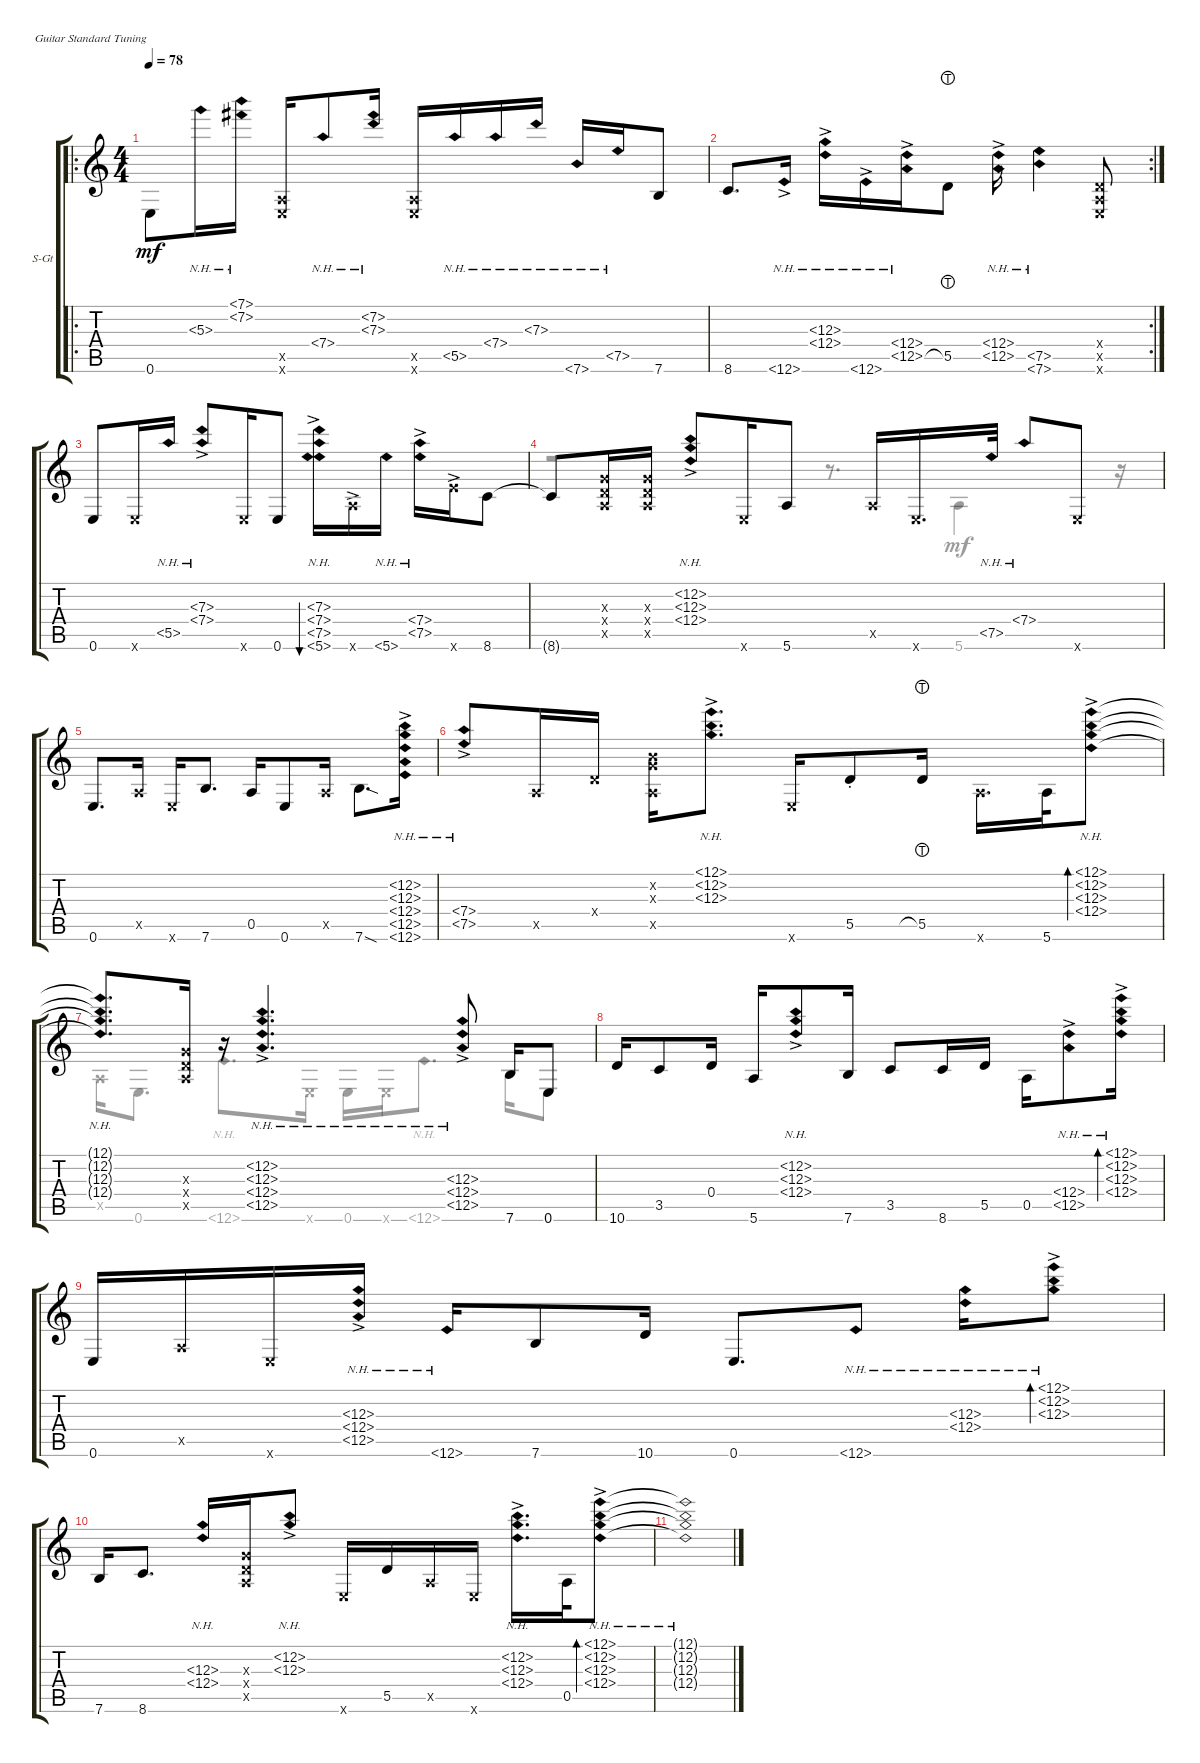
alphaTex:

\defaultSystemsLayout 4
\bracketExtendMode groupsimilarinstruments
\firstSystemTrackNameOrientation horizontal
\otherSystemsTrackNameOrientation horizontal
\track ("Steel Guitar" "S-Gt") {instrument acousticguitarsteel}
\staff {score tabs}
\tuning (E4 B3 G3 D3 A2 E2)
\voice
\ro
\ts (4 4)
\tempo 78
\clef g2
\scale
1.06936
\ks c
0.6.8{dy mf} 5.3{nh}.16 (7.2{nh} 7.1{nh}).16 (0.5{x} 0.6{x}).16 7.4{nh}.8 (7.2{nh} 7.3{nh}).16 (0.5{x} 0.6{x}).16 5.5{nh}.16 7.4{nh}.16 7.3{nh}.16 7.6{nh}.16 7.5{nh}.16 7.6.8 |
\rc 2
\scale
0.930643 8.6.8{d} 12.6{nh ac}.16 (12.3{nh ac} 12.4{nh}).16 12.6{nh ac}.16 (12.4{nh ac} 12.5{nh}).16 5.5{lht}.8 (12.4{nh ac} 12.5{nh}).16 (7.5{nh} 7.6{nh}).4 (0.6{x} 0.5{x} 0.4{x}).8 |
\scale
1.03909 0.6.8 0.6{x}.16 5.5{nh}.16 (7.4{nh ac} 7.3{nh ac}).8 0.6{x}.16 0.6.8 (7.5{nh ac} 7.4{nh ac} 5.6{nh} 7.3{nh}).16{bu 43} 5.6{ac x}.16 5.6{nh}.16 (7.5{nh ac} 7.4{nh ac}).16 12.6{ac x}.16 8.6.8 |
\scale
0.960908 8.6{t}.8 (0.5{x} 0.4{x} 0.3{x}).16 (0.5{x} 0.4{x} 0.3{x}).16 (12.4{nh ac} 12.3{nh ac} 12.2{nh ac}).8 0.6{x}.16 5.6.8 0.5{x}.16 0.6{x}.16{d} 7.5{nh}.32 7.4{nh}.8 0.6{x}.8 |
\scale
1.03909 0.6.8{d} 0.5{x}.16 0.6{x}.16 7.6.8{d} 0.5.16 0.6.8 0.5{x}.16 7.6{sod}.8{d} (12.4{nh} 12.3{nh ac} 12.2{nh ac} 12.5{nh} 12.6{nh}).16 |
(7.4{nh ac} 7.5{nh}).8 0.5{x}.16 0.4{x}.16 (0.5{x} 0.2{x} 0.3{x}).16 (12.1{nh ac} 12.2{nh} 12.3{nh}).8{d} 0.6{x}.16 5.5{st}.8 5.5{lht}.16 5.6{x}.16{d} 5.6.32 (12.1{nh ac} 12.2{nh} 12.3{nh} 12.4{nh}).8{bd 36} |
(12.1{nh t} 12.2{nh t} 12.3{nh t} 12.4{nh t}).8{d} (0.4{x} 0.5{x} 0.3{x}).16 r.16 (12.5{nh} 12.4{nh} 12.3{nh ac} 12.2{nh ac}).4{d} (12.4{nh} 12.3{nh ac} 12.5{nh}).8 7.6.16 0.6.8 |
10.6.16 3.5.8 0.4.16 5.6.16 (12.2{nh ac} 12.3{nh} 12.4{nh}).8 7.6.16 3.5.8 8.6.16 5.5.16 0.5.16 (12.5{nh} 12.4{nh ac}).8 (12.1{nh ac} 12.2{nh} 12.3{nh} 12.4{nh}).16{bd 31} |
0.6.16 0.5{x}.16 0.6{x}.16 (12.5{nh} 12.4{nh} 12.3{nh ac}).16 12.6{nh}.16 7.6.8 10.6.16 0.6.8{d} 12.6{nh}.8 (12.3{nh} 12.4{nh}).16 (12.3{nh} 12.2{nh} 12.1{nh ac}).8{bd 38} |
7.6.16 8.6.8{d} (12.3{nh} 12.4{nh}).16 (0.5{x} 0.4{x} 0.3{x}).16 (12.2{nh ac} 12.3{nh}).8 0.6{x}.16 5.5.16 0.5{x}.16 0.6{x}.16 (12.2{nh ac} 12.3{nh} 12.4{nh}).16{d} 0.5.32 (12.1{nh ac} 12.2{nh} 12.3{nh} 12.4{nh}).8{bd 73} |
(12.1{nh t} 12.2{nh t} 12.3{nh t} 12.4{nh t}).1
\voice
\clef g2
\ottava regular
\simile none
\scale
1.06936
\ks c
|
\scale
0.930643 |
\scale
1.03909 |
\scale
0.960908 r.2 r.8{d} 5.6.4 r.16 |
\scale
1.03909 |
|
0.5{x}.16 0.6.8{d} 12.6{nh}.8{d} 0.6{x}.16 0.6.16 0.6{x}.16 12.6{nh}.8{d} 7.6.16 0.6.8 |
|
|
|
